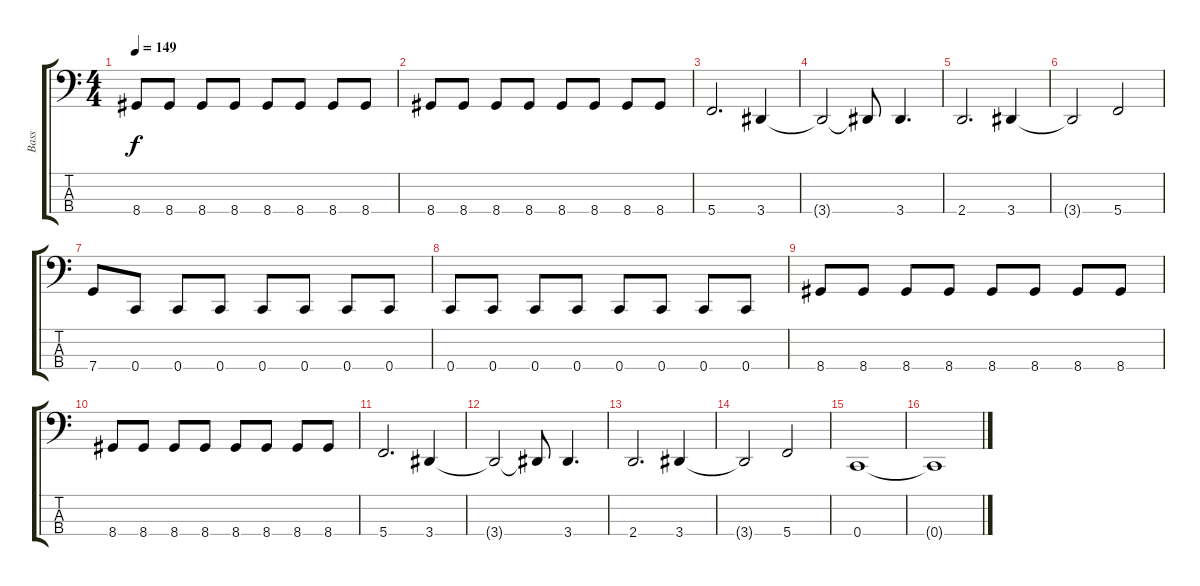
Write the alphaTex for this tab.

\track ("Bass" "Bass") {instrument electricbassfinger}
\staff {score tabs}
\tuning (F2 C2 G1 C1) {hide}
\ts (4 4)
\tempo 149
\clef f4
\ks c
8.4.8{dy f} 8.4.8 8.4.8 8.4.8 8.4.8 8.4.8 8.4.8 8.4.8 |
8.4.8 8.4.8 8.4.8 8.4.8 8.4.8 8.4.8 8.4.8 8.4.8 |
5.4.2{d} 3.4.4 |
3.4{t}.2 3.4{t}.8 3.4.4{d} |
2.4.2{d} 3.4.4 |
3.4{t}.2 5.4.2 |
7.4.8 0.4.8 0.4.8 0.4.8 0.4.8 0.4.8 0.4.8 0.4.8 |
0.4.8 0.4.8 0.4.8 0.4.8 0.4.8 0.4.8 0.4.8 0.4.8 |
8.4.8 8.4.8 8.4.8 8.4.8 8.4.8 8.4.8 8.4.8 8.4.8 |
8.4.8 8.4.8 8.4.8 8.4.8 8.4.8 8.4.8 8.4.8 8.4.8 |
5.4.2{d} 3.4.4 |
3.4{t}.2 3.4{t}.8 3.4.4{d} |
2.4.2{d} 3.4.4 |
3.4{t}.2 5.4.2 |
0.4.1 |
0.4{t}.1
